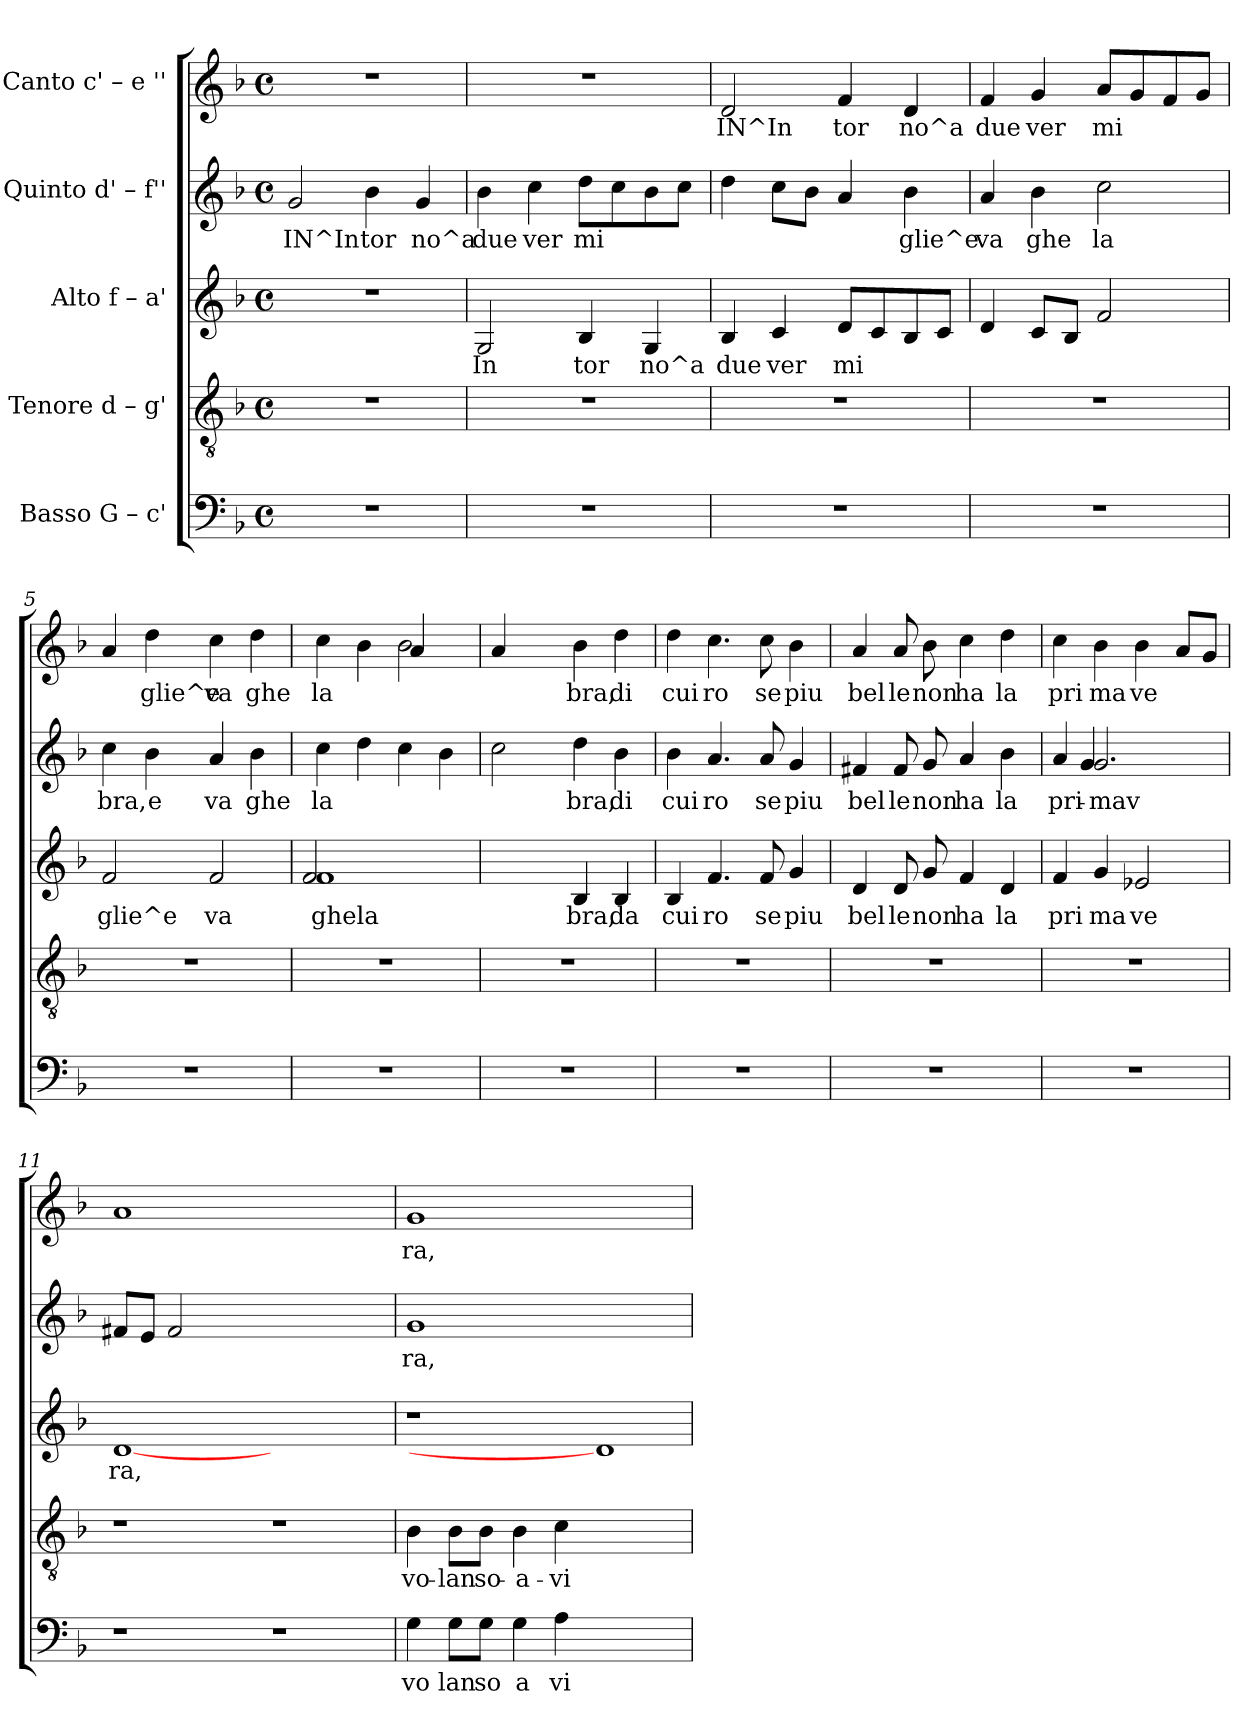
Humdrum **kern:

**kern	**text	**kern	**text	**kern	**text	**kern	**text	**kern	**text
*part5	*part5	*part4	*part4	*part3	*part3	*part2	*part2	*part1	*part1
*staff5	*staff5	*staff4	*staff4	*staff3	*staff3	*staff2	*staff2	*staff1	*staff1
*I"Basso  G – c'	*	*I"Tenore  d – g'	*	*I"Alto  f – a'	*	*I"Quinto  d' – f''	*	*I"Canto  c' – e ''	*
!!LO:PB:g=z
*stria5	*	*stria5	*	*stria5	*	*stria5	*	*stria5	*
*clefF4	*	*clefGv2	*	*clefG2	*	*clefG2	*	*clefG2	*
*k[b-]	*	*k[b-]	*	*k[b-]	*	*k[b-]	*	*k[b-]	*
*F:	*	*F:	*	*F:	*	*F:	*	*F:	*
*M4/4	*	*M4/4	*	*M4/4	*	*M4/4	*	*M4/4	*
*met(c)	*	*met(c)	*	*met(c)	*	*met(c)	*	*met(c)	*
=1	=1	=1	=1	=1	=1	=1	=1	=1	=1
!	!	!	!	!	!	!	!LO:LY:b:rj	!	!
1r	.	1r	.	1r	.	2g/	IN^In	1r	.
!	!	!	!	!	!	!	!LO:LY:b:rj	!	!
.	.	.	.	.	.	4b-\	tor	.	.
!	!	!	!	!	!	!	!LO:LY:b:rj	!	!
.	.	.	.	.	.	4g/	no^a	.	.
=2	=2	=2	=2	=2	=2	=2	=2	=2	=2
!	!	!	!	!	!LO:LY:b:cj	!	!LO:LY:b:rj	!	!
1r	.	1r	.	2G/	In	4b-\	due	1r	.
!	!	!	!	!	!	!	!LO:LY:b:rj	!	!
.	.	.	.	.	.	4cc\	ver	.	.
!	!	!	!	!	!LO:LY:b:cj	!	!LO:LY:b:rj	!	!
.	.	.	.	4B-/	tor	8dd\L	mi	.	.
!	!	!	!	!	!	!	!LO:LY:b:rj	!	!
.	.	.	.	.	.	8cc\	.	.	.
!	!	!	!	!	!LO:LY:b:cj	!	!LO:LY:b:rj	!	!
.	.	.	.	4G/	no^a	8b-\	.	.	.
!	!	!	!	!	!	!	!LO:LY:b:rj	!	!
.	.	.	.	.	.	8cc\J	.	.	.
=3	=3	=3	=3	=3	=3	=3	=3	=3	=3
!	!	!	!	!	!LO:LY:b:cj	!	!LO:LY:b:rj	!	!LO:LY:b:rj
1r	.	1r	.	4B-/	due	4dd\	.	2d/	IN^In
!	!	!	!	!	!LO:LY:b:cj	!	!LO:LY:b:rj	!	!
.	.	.	.	4c/	ver	8cc\L	.	.	.
!	!	!	!	!	!	!	!LO:LY:b:rj	!	!
.	.	.	.	.	.	8b-\J	.	.	.
!	!	!	!	!	!LO:LY:b:cj	!	!LO:LY:b:rj	!	!LO:LY:b:rj
.	.	.	.	8d/L	mi	4a/	.	4f/	tor
!	!	!	!	!	!LO:LY:b:cj	!	!	!	!
.	.	.	.	8c/	.	.	.	.	.
!	!	!	!	!	!LO:LY:b:cj	!	!LO:LY:b:rj	!	!LO:LY:b:rj
.	.	.	.	8B-/	.	4b-\	glie^e	4d/	no^a
!	!	!	!	!	!LO:LY:b:cj	!	!	!	!
.	.	.	.	8c/J	.	.	.	.	.
=4	=4	=4	=4	=4	=4	=4	=4	=4	=4
!	!	!	!	!	!LO:LY:b:cj	!	!LO:LY:b:rj	!	!LO:LY:b:rj
1r	.	1r	.	4d/	.	4a/	va	4f/	due
!	!	!	!	!	!LO:LY:b:cj	!	!LO:LY:b:rj	!	!LO:LY:b:rj
.	.	.	.	8c/L	.	4b-\	ghe	4g/	ver
!	!	!	!	!	!LO:LY:b:cj	!	!	!	!
.	.	.	.	8B-/J	.	.	.	.	.
!	!	!	!	!	!LO:LY:b:cj	!	!LO:LY:b:rj	!	!LO:LY:b:rj
.	.	.	.	2f/	.	2cc\	la	8a/L	mi
!	!	!	!	!	!	!	!	!	!LO:LY:b:rj
.	.	.	.	.	.	.	.	8g/	.
!	!	!	!	!	!	!	!	!	!LO:LY:b:rj
.	.	.	.	.	.	.	.	8f/	.
!	!	!	!	!	!	!	!	!	!LO:LY:b:rj
.	.	.	.	.	.	.	.	8g/J	.
!!LO:LB:g=z
=5	=5	=5	=5	=5	=5	=5	=5	=5	=5
!	!	!	!	!	!LO:LY:b:cj	!	!LO:LY:b:rj	!	!LO:LY:b:rj
1r	.	1r	.	2f/	glie^e	4cc\	bra,	4a/	.
!	!	!	!	!	!	!	!LO:LY:b:rj	!	!LO:LY:b:rj
.	.	.	.	.	.	4b-\	e	4dd\	glie^e
!	!	!	!	!	!LO:LY:b:cj	!	!LO:LY:b:rj	!	!LO:LY:b:rj
.	.	.	.	2f/	va	4a/	va	4cc\	va
!	!	!	!	!	!	!	!LO:LY:b:rj	!	!LO:LY:b:rj
.	.	.	.	.	.	4b-\	ghe	4dd\	ghe
=6	=6	=6	=6	=6	=6	=6	=6	=6	=6
*	*	*	*	*^	*	*	*	*	*
!	!	!	!	!	!	!LO:LY:b:cj	!	!LO:LY:b:rj	!	!LO:LY:b:rj
*	*	*	*	*	*	*	*	*	*^	*
1r	.	1r	.	1f	2f/	ghela	4cc\	la	4cc\	2ryy	la
!	!	!	!	!	!	!	!	!LO:LY:b:rj	!	!	!LO:LY:b:rj
.	.	.	.	.	.	.	4dd\	.	4b-\	.	.
!	!	!	!	!	!	!	!	!LO:LY:b:rj	!	!	!LO:LY:b:rj
.	.	.	.	.	2ryy	.	4cc\	.	2b-\	4a/	.
!	!	!	!	!	!	!	!	!LO:LY:b:rj	!	!	!
.	.	.	.	.	.	.	4b-\	.	.	4ryy	.
*	*	*	*	*v	*v	*	*	*	*	*	*
=7	=7	=7	=7	=7	=7	=7	=7	=7	=7	=7
!	!	!	!	!	!	!	!LO:LY:b:rj	!	!	!LO:LY:b:rj
*	*	*	*	*	*	*	*	*v	*v	*
1r	.	1r	.	2ryy	.	2cc\	.	4a/	.
.	.	.	.	.	.	.	.	4ryy	.
!	!	!	!	!	!LO:LY:b:cj	!	!LO:LY:b:rj	!	!LO:LY:b:rj
.	.	.	.	4B-/	bra,	4dd\	bra,	4b-\	bra,
!	!	!	!	!	!LO:LY:b:cj	!	!LO:LY:b:rj	!	!LO:LY:b:rj
.	.	.	.	4B-/	da	4b-\	di	4dd\	di
=8	=8	=8	=8	=8	=8	=8	=8	=8	=8
!	!	!	!	!	!LO:LY:b:cj	!	!LO:LY:b:rj	!	!LO:LY:b:rj
1r	.	1r	.	4B-/	cui	4b-\	cui	4dd\	cui
!	!	!	!	!	!LO:LY:b:cj	!	!LO:LY:b:rj	!	!LO:LY:b:rj
.	.	.	.	4.f/	ro	4.a/	ro	4.cc\	ro
!	!	!	!	!	!LO:LY:b:cj	!	!LO:LY:b:rj	!	!LO:LY:b:rj
.	.	.	.	8f/	se	8a/	se	8cc\	se
!	!	!	!	!	!LO:LY:b:cj	!	!LO:LY:b:rj	!	!LO:LY:b:rj
.	.	.	.	4g/	piu	4g/	piu	4b-\	piu
=9	=9	=9	=9	=9	=9	=9	=9	=9	=9
!	!	!	!	!	!LO:LY:b:cj	!	!LO:LY:b:rj	!	!LO:LY:b:rj
1r	.	1r	.	4d/	bel	4f#X/	bel	4a/	bel
!	!	!	!	!	!LO:LY:b:cj	!	!LO:LY:b:rj	!	!LO:LY:b:rj
.	.	.	.	8d/	le	8f#/	le	8a/	le
!	!	!	!	!	!LO:LY:b:cj	!	!LO:LY:b:rj	!	!LO:LY:b:rj
.	.	.	.	8g/	non	8g/	non	8b-\	non
!	!	!	!	!	!LO:LY:b:cj	!	!LO:LY:b:rj	!	!LO:LY:b:rj
.	.	.	.	4f/	ha	4a/	ha	4cc\	ha
!	!	!	!	!	!LO:LY:b:cj	!	!LO:LY:b:rj	!	!LO:LY:b:rj
.	.	.	.	4d/	la	4b-\	la	4dd\	la
!!LO:PB:g=z
=10	=10	=10	=10	=10	=10	=10	=10	=10	=10
!	!	!	!	!	!LO:LY:b:cj	!	!LO:LY:b:rj	!	!LO:LY:b:rj
*	*	*	*	*	*	*^	*	*	*
1r	.	1r	.	4f/	pri	4a/	4ryy	pri-	4cc\	pri
!	!	!	!	!	!LO:LY:b:cj	!	!	!LO:LY:b:rj	!	!LO:LY:b:rj
.	.	.	.	4g/	ma	2.g/	4g/	-mav-	4b-\	ma
!	!	!	!	!	!LO:LY:b:cj	!	!	!	!	!LO:LY:b:rj
.	.	.	.	2e-X/	ve	.	2ryy	.	4b-\	ve
!	!	!	!	!	!	!	!	!	!	!LO:LY:b:rj
.	.	.	.	.	.	.	.	.	8a/L	.
!	!	!	!	!	!	!	!	!	!	!LO:LY:b:rj
.	.	.	.	.	.	.	.	.	8g/J	.
*	*	*	*	*	*	*v	*v	*	*	*
=11	=11	=11	=11	=11	=11	=11	=11	=11	=11
!	!	!	!	!	!LO:LY:b:cj	!	!LO:LY:b:rj	!	!LO:LY:b:rj
1r	.	1r	.	[1d	ra,	8f#X/L	--	1a	.
!	!	!	!	!	!	!	!LO:LY:b:rj	!	!
.	.	.	.	.	.	8e/J	--	.	.
!	!	!	!	!	!	!	!LO:LY:b:rj	!	!
.	.	.	.	.	.	2f#/	--	.	.
.	.	.	.	.	.	1ryy	.	.	.
1r	.	1r	.	1ryy	.	.	.	1ryy	.
.	.	.	.	.	.	4ryy	.	.	.
=12	=12	=12	=12	=12	=12	=12	=12	=12	=12
!	!LO:LY:b:cj	!	!LO:LY:b:cj	!	!	!	!LO:LY:b:rj	!	!LO:LY:b:rj
4G\	vo	4B-\	vo-	1r	.	1g	-ra,	1g	ra,
!	!LO:LY:b:cj	!	!LO:LY:b:cj	!	!	!	!	!	!
8G\L	lan	8B-\L	-lan	.	.	.	.	.	.
!	!LO:LY:b:cj	!	!LO:LY:b:cj	!	!	!	!	!	!
8G\J	so	8B-\J	so-	.	.	.	.	.	.
!	!LO:LY:b:cj	!	!LO:LY:b:cj	!	!	!	!	!	!
4G\	a	4B-\	-a-	.	.	.	.	.	.
!	!LO:LY:b:cj	!	!LO:LY:b:cj	!	!	!	!	!	!
4A\	vi	4c\	-vi	.	.	.	.	.	.
1ryy	.	1ryy	.	1d]	.	1ryy	.	1ryy	.
=	=	=	=	=	=	=	=	=	=
*-	*-	*-	*-	*-	*-	*-	*-	*-	*-
